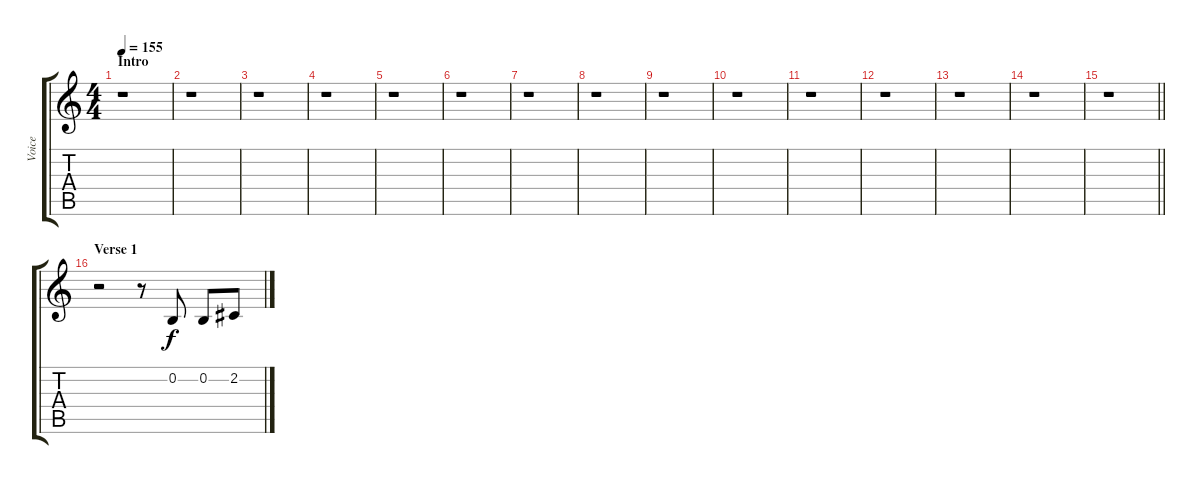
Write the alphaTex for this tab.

\track ("Voice" "Voice") {instrument lead2sawtooth}
\staff {score tabs}
\tuning (E4 B3 G3 D3 A2 E2) {hide}
\ts (4 4)
\section ("" "Intro")
\tempo 155
\clef g2
\ks c
r.1{dy f instrument lead2sawtooth} |
r.1 |
r.1 |
r.1 |
r.1 |
r.1 |
r.1 |
r.1 |
r.1 |
r.1 |
r.1 |
r.1 |
r.1 |
r.1 |
\barLineRight lightlight
r.1 |
\section ("" "Verse 1")
r.2 r.8 0.2.8 0.2.8 2.2.8
